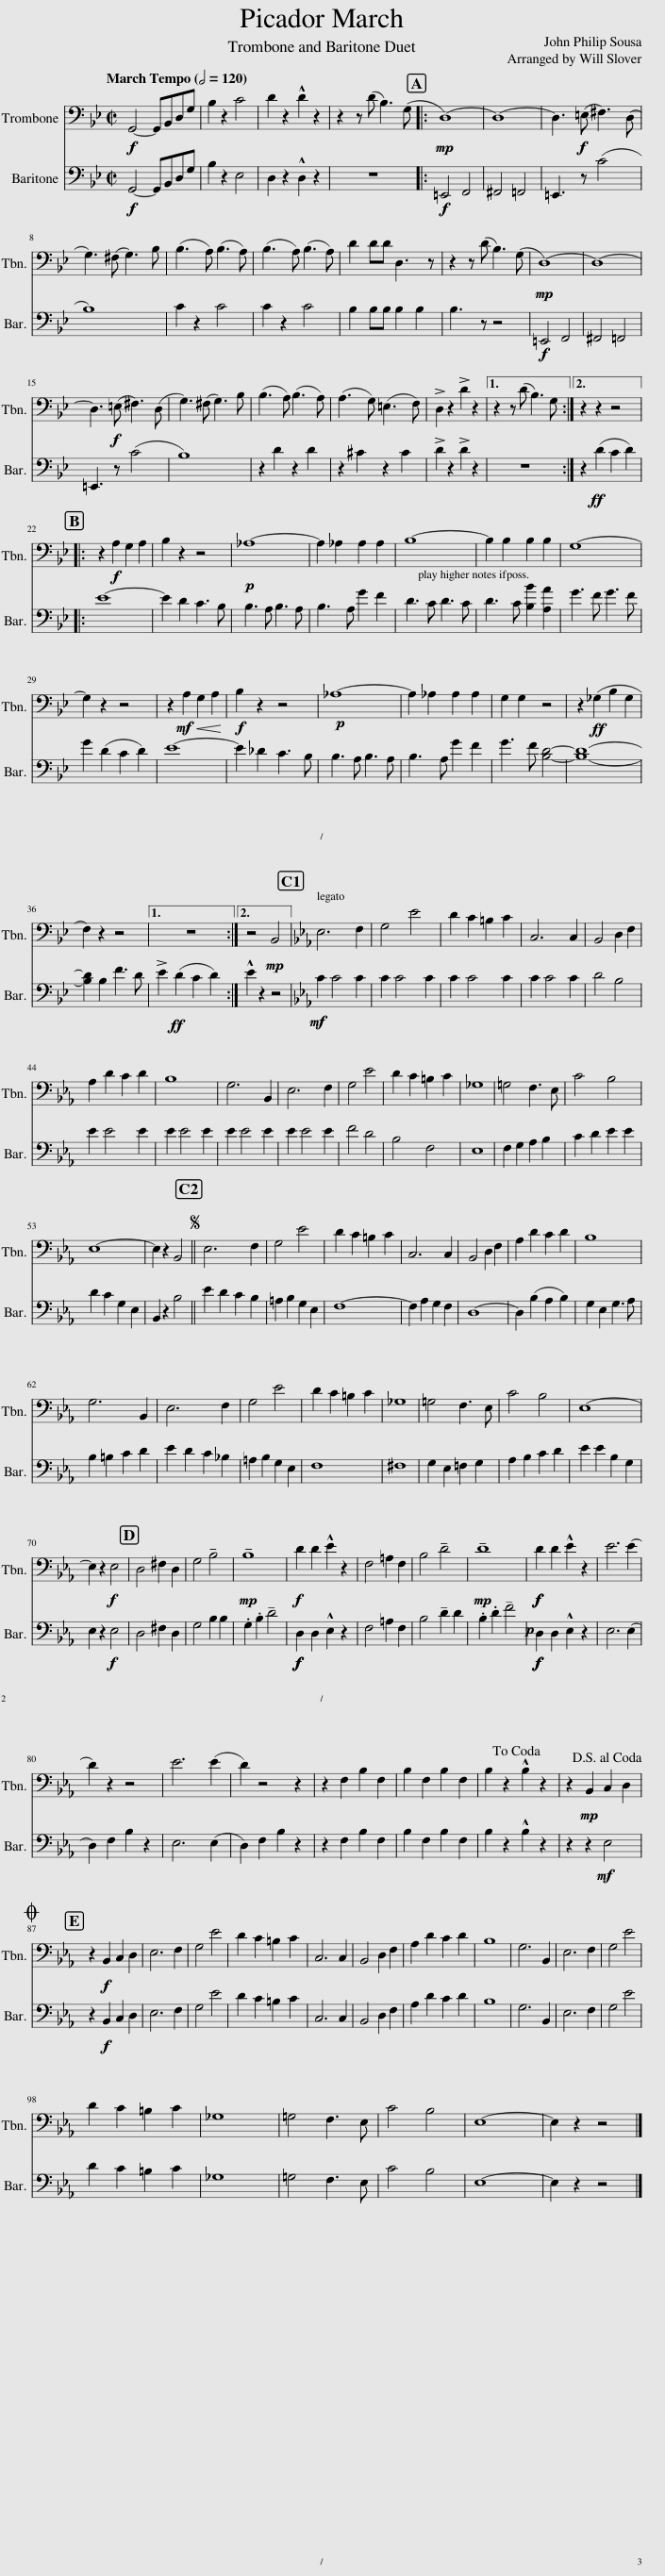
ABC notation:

X:1
%%score 1 2
L:1/8
Q:1/2=120
M:2/2
I:linebreak $
K:Bb
V:1 bass
V:2 bass
V:1
!f! G,,4- G,,B,,D,G, | B,2 z2 C4 | D2 z2 !^!D2 z2 | z2 z (D B,3) (G, |:!mp! D,8-) | %5
 D,8- | D,3!f! (=E, ^F,3) (D, |$ G,3) (^F, G,3) B, | (B,3 A,) (B,3 A,) | (B,3 A,) (B,3 A,) | %10
 D2 DD D,3 z | z2 z (D B,3) (G, |!mp! D,8-) | D,8- |$ D,3!f! (=E, ^F,3) (D, | %15
 G,3) (^F, G,3) B, | (B,3 A,) (B,3 A,) | (A,3 G,) (=E,3 F,) | !>!D,2 z2 !>!D2 z2 |1 z2 z (D B,3) G, :|2 %20
 z2 z2 z4 |:$ z2!f! A,2 G,2 A,2 | B,2 z2 z4 |!p! _A,8- | A,2 _A,2 A,2 A,2 | %25
 B,8- | B,2 B,2 B,2 B,2 | G,8- |$ G,2 z2 z4 | z2!mf! A,2!<(! G,2 A,2!<)! | %30
!f! B,2 z2 z4 |!p! _A,8- | A,2 _A,2 A,2 A,2 | G,2 G,2 z4 | z2!ff! (_G,2 B,2 G,2 |$ %35
 F,2) z2 z4 |1 z8 :|2 z4!mp! B,,4 ||[K:Eb] E,6 F,2 | G,4 E4 | %40
 D2 C2 =B,2 C2 | C,6 C,2 | B,,4 D,2 F,2 |$ A,2 D2 C2 D2 | B,8 | %45
 G,6 B,,2 | E,6 F,2 | G,4 E4 | D2 C2 =B,2 C2 | _G,8 | %50
 =G,4 F,3 E, | C4 B,4 |$ E,8- | E,2 z2 B,,4 ||S E,6 F,2 | %55
 G,4 E4 | D2 C2 =B,2 C2 | C,6 C,2 | B,,4 D,2 F,2 | A,2 D2 C2 D2 | %60
 B,8 |$ G,6 B,,2 | E,6 F,2 | G,4 E4 | D2 C2 =B,2 C2 | %65
 _G,8 | =G,4 F,3 E, | C4 B,4 | E,8- |$ E,2 z2!f! E,4 | %70
 D,4 ^F,2 D,2 | G,4 !tenuto!B,4 |!mp! !tenuto!B,8 |!f! D2 D2 !^!E2 z2 | F,4 =A,2 F,2 | %75
 B,4 !tenuto!D4 |!mp! !tenuto!D8 |!f!!f! D2 D2 !^!E2 z2 | E6 (E2 |$ D2) z2 z4 | %80
 E6 (E2 | D2) z4 z2 | z2 F,2 B,2 F,2 | B,2 F,2 B,2 F,2 | B,2 z2 !^!B,2 z2!dacoda! | %85
 z2!mp! B,,2 C,2 D,2!D.S.! |$O z2!f! B,,2 C,2 D,2 | E,6 F,2 | G,4 E4 | D2 C2 =B,2 C2 | %90
 C,6 C,2 | B,,4 D,2 F,2 | A,2 D2 C2 D2 | B,8 | G,6 B,,2 | %95
 E,6 F,2 | G,4 E4 |$ D2 C2 =B,2 C2 | _G,8 | =G,4 F,3 E, | %100
 C4 B,4 | E,8- | E,2 z2 z4 |] %103
V:2
!f! G,,4- G,,B,,D,G, | B,2 z2 E,4 | D,2 z2 !^!D,2 z2 | z8 |:!f! =E,,4 F,,4 | %5
 ^F,,4 =F,,4 | =E,,3 z (C4 |$ B,8) | C2 z2 C4 | C2 z2 C4 | %10
 B,2 B,B, B,2 B,2 | B,3 z z4 |!f! =E,,4 F,,4 | ^F,,4 =F,,4 |$ =E,,3 z (C4 | %15
 B,8) | z2 D2 z2 D2 | z2 ^C2 z2 C2 | !>!D2 z2 !>!D2 z2 |1 z8 :|2 %20
 z2!ff! (D2 C2 D2) |:$ E8- | E2 D2 C3 B, | B,3 A, B,3 A, | B,3 A, G2 F2 | %25
 D3 C D3 C | D3 C [B,B]2 [A,A]2 | G3 F G3 F |$ G2 (D2 C2 D2) | E8- | %30
 E2 _D2 C3 B, | B,3 A, B,3 A, | B,3 A, G2 F2 | G3 F [B,D]4- | [B,D]8- |$ %35
 [B,D]2 B,2 F3 D |1 !>!E2!ff! (D2 C2 D2) :|2 !^!E2 z2 z4 ||[K:Eb]!mf! C2 C4 C2 | C2 C4 C2 | %40
 C2 C4 C2 | C2 C4 C2 | D4 B,4 |$ E2 E4 E2 | E2 E4 E2 | %45
 E2 E4 E2 | E2 E4 E2 | F4 D4 | B,4 F,4 | E,8 | %50
 F,2 G,2 A,2 B,2 | C2 D2 E2 E2 |$ D2 C2 G,2 E,2 | B,,2 z2 B,4 || E2 D2 C2 B,2 | %55
 =A,2 B,2 G,2 E,2 | F,8- | F,2 A,2 G,2 F,2 | D,8- | D,2 (B,2 A,2 B,2) | %60
 G,2 E,2 G,3 A, |$ B,2 =B,2 C2 D2 | E2 D2 C2 _B,2 | =A,2 B,2 G,2 E,2 | F,8 | %65
 ^F,8 | G,2 E,2 =F,2 G,2 | A,2 B,2 C2 D2 | E2 E2 B,2 G,2 |$ E,2 z2!f! E,4 | %70
 D,4 ^F,2 D,2 | G,4 B,2 B,2 | .G,2 .B,2 !tenuto!D4 |!f!!f! D,2 D,2 !^!E,2 z2 | F,4 =A,2 F,2 | %75
 B,4 !tenuto!D2 D2 | .B,2 .D2!p! !tenuto!F4 |!f!!f! D,2 D,2 !^!E,2 z2 | E,6 (E,2 |$ D,2) F,2 B,2 z2 | %80
 E,6 (E,2 | D,2) F,2 B,2 z2 | z2 F,2 B,2 F,2 | B,2 F,2 B,2 F,2 | B,2 z2 !^!B,2 z2 | %85
 z2 z2!mf! E,4 |$ z2!f! B,,2 C,2 D,2 | E,6 F,2 | G,4 E4 | D2 C2 =B,2 C2 | %90
 C,6 C,2 | B,,4 D,2 F,2 | A,2 D2 C2 D2 | B,8 | G,6 B,,2 | %95
 E,6 F,2 | G,4 E4 |$ D2 C2 =B,2 C2 | _G,8 | =G,4 F,3 E, | %100
 C4 B,4 | E,8- | E,2 z2 z4 |] %103
